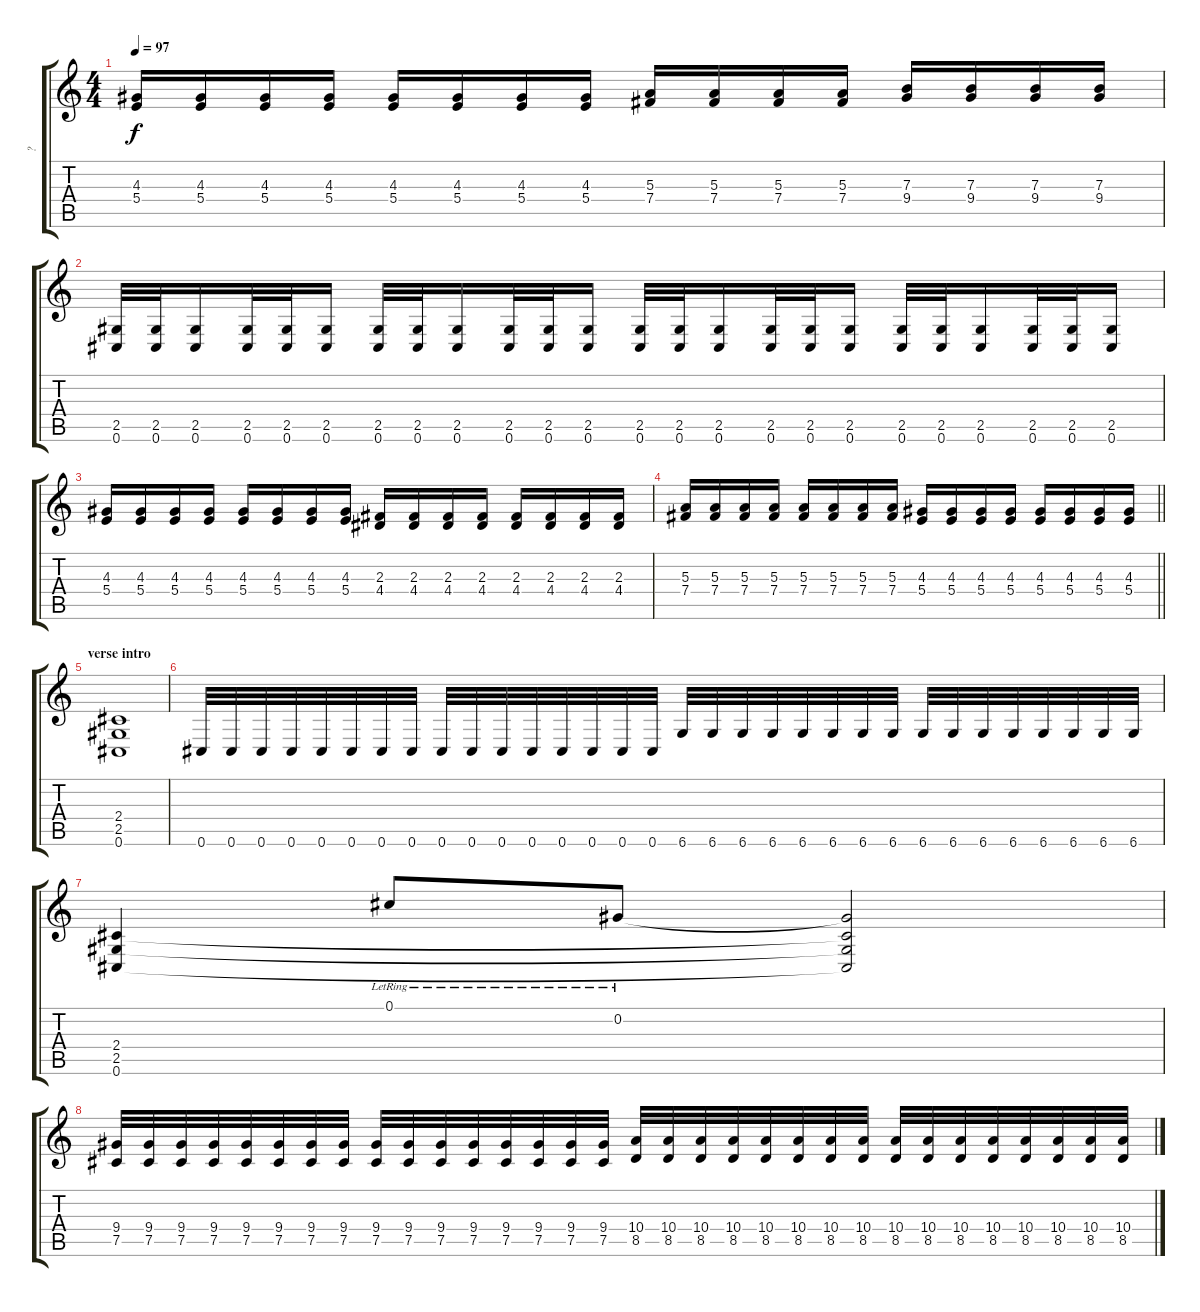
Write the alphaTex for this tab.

\track ("?" "?") {instrument distortionguitar}
\staff {score tabs}
\tuning (Db4 Ab3 E3 B2 Gb2 Db2) {hide}
\ts (4 4)
\tempo 97
\clef g2
\ks c
(4.3 5.4).16{dy f} (4.3 5.4).16 (4.3 5.4).16 (4.3 5.4).16 (4.3 5.4).16 (4.3 5.4).16 (4.3 5.4).16 (4.3 5.4).16 (5.3 7.4).16 (5.3 7.4).16 (5.3 7.4).16 (5.3 7.4).16 (7.3 9.4).16 (7.3 9.4).16 (7.3 9.4).16 (7.3 9.4).16 |
(2.5 0.6).32 (2.5 0.6).32 (2.5 0.6).16 (2.5 0.6).32 (2.5 0.6).32 (2.5 0.6).16 (2.5 0.6).32 (2.5 0.6).32 (2.5 0.6).16 (2.5 0.6).32 (2.5 0.6).32 (2.5 0.6).16 (2.5 0.6).32 (2.5 0.6).32 (2.5 0.6).16 (2.5 0.6).32 (2.5 0.6).32 (2.5 0.6).16 (2.5 0.6).32 (2.5 0.6).32 (2.5 0.6).16 (2.5 0.6).32 (2.5 0.6).32 (2.5 0.6).16 |
(4.3 5.4).16 (4.3 5.4).16 (4.3 5.4).16 (4.3 5.4).16 (4.3 5.4).16 (4.3 5.4).16 (4.3 5.4).16 (4.3 5.4).16 (2.3 4.4).16 (2.3 4.4).16 (2.3 4.4).16 (2.3 4.4).16 (2.3 4.4).16 (2.3 4.4).16 (2.3 4.4).16 (2.3 4.4).16 |
\barLineRight lightlight
(5.3 7.4).16 (5.3 7.4).16 (5.3 7.4).16 (5.3 7.4).16 (5.3 7.4).16 (5.3 7.4).16 (5.3 7.4).16 (5.3 7.4).16 (4.3 5.4).16 (4.3 5.4).16 (4.3 5.4).16 (4.3 5.4).16 (4.3 5.4).16 (4.3 5.4).16 (4.3 5.4).16 (4.3 5.4).16 |
\section ("" "verse intro")
(2.4 2.5 0.6).1 |
0.6.32 0.6.32 0.6.32 0.6.32 0.6.32 0.6.32 0.6.32 0.6.32 0.6.32 0.6.32 0.6.32 0.6.32 0.6.32 0.6.32 0.6.32 0.6.32 6.6.32 6.6.32 6.6.32 6.6.32 6.6.32 6.6.32 6.6.32 6.6.32 6.6.32 6.6.32 6.6.32 6.6.32 6.6.32 6.6.32 6.6.32 6.6.32 |
(2.4 2.5 0.6).4 0.1{lr}.8 0.2{lr}.8 (0.2{t} 2.4{t} 2.5{t} 0.6{t}).2 |
(9.4 7.5).32 (9.4 7.5).32 (9.4 7.5).32 (9.4 7.5).32 (9.4 7.5).32 (9.4 7.5).32 (9.4 7.5).32 (9.4 7.5).32 (9.4 7.5).32 (9.4 7.5).32 (9.4 7.5).32 (9.4 7.5).32 (9.4 7.5).32 (9.4 7.5).32 (9.4 7.5).32 (9.4 7.5).32 (10.4 8.5).32 (10.4 8.5).32 (10.4 8.5).32 (10.4 8.5).32 (10.4 8.5).32 (10.4 8.5).32 (10.4 8.5).32 (10.4 8.5).32 (10.4 8.5).32 (10.4 8.5).32 (10.4 8.5).32 (10.4 8.5).32 (10.4 8.5).32 (10.4 8.5).32 (10.4 8.5).32 (10.4 8.5).32
